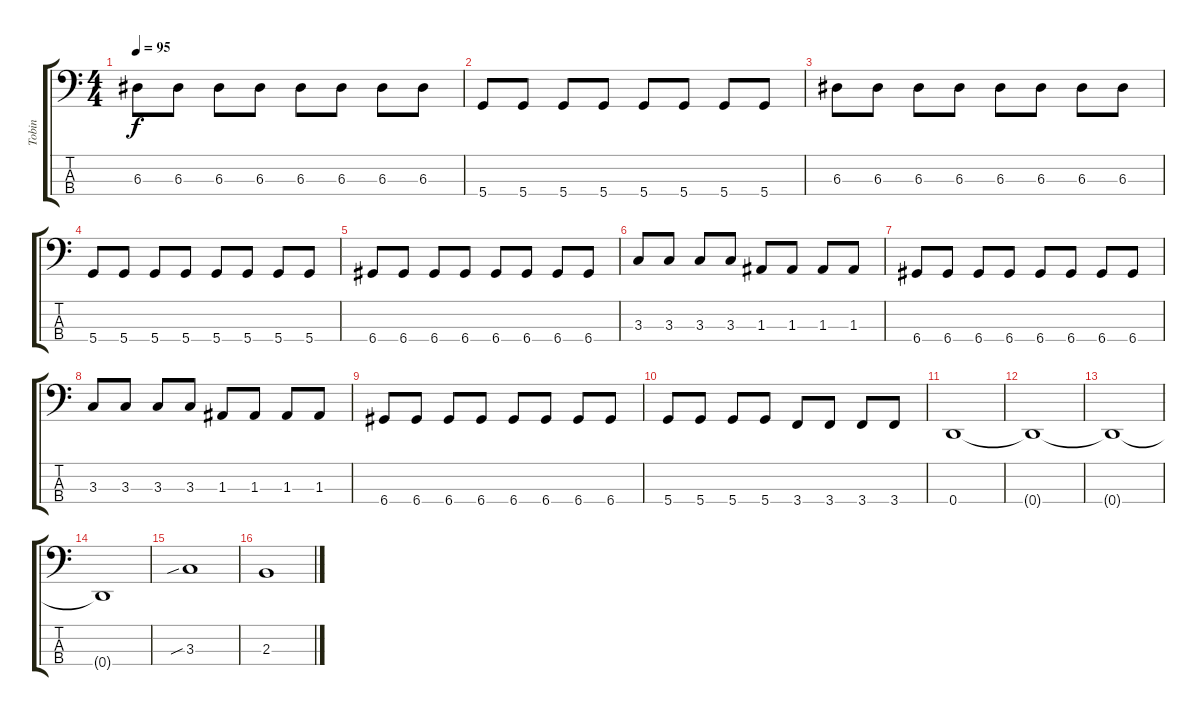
\track ("Tobin" "Tobin") {instrument electricbassfinger}
\staff {score tabs}
\tuning (G2 D2 A1 D1) {hide}
\ts (4 4)
\tempo 95
\clef f4
\ks c
6.3.8{dy f} 6.3.8 6.3.8 6.3.8 6.3.8 6.3.8 6.3.8 6.3.8 |
5.4.8 5.4.8 5.4.8 5.4.8 5.4.8 5.4.8 5.4.8 5.4.8 |
6.3.8 6.3.8 6.3.8 6.3.8 6.3.8 6.3.8 6.3.8 6.3.8 |
5.4.8 5.4.8 5.4.8 5.4.8 5.4.8 5.4.8 5.4.8 5.4.8 |
6.4.8 6.4.8 6.4.8 6.4.8 6.4.8 6.4.8 6.4.8 6.4.8 |
3.3.8 3.3.8 3.3.8 3.3.8 1.3.8 1.3.8 1.3.8 1.3.8 |
6.4.8 6.4.8 6.4.8 6.4.8 6.4.8 6.4.8 6.4.8 6.4.8 |
3.3.8 3.3.8 3.3.8 3.3.8 1.3.8 1.3.8 1.3.8 1.3.8 |
6.4.8 6.4.8 6.4.8 6.4.8 6.4.8 6.4.8 6.4.8 6.4.8 |
5.4.8 5.4.8 5.4.8 5.4.8 3.4.8 3.4.8 3.4.8 3.4.8 |
0.4.1 |
0.4{t}.1 |
0.4{t}.1 |
0.4{t}.1 |
3.3{sib}.1 |
2.3.1
